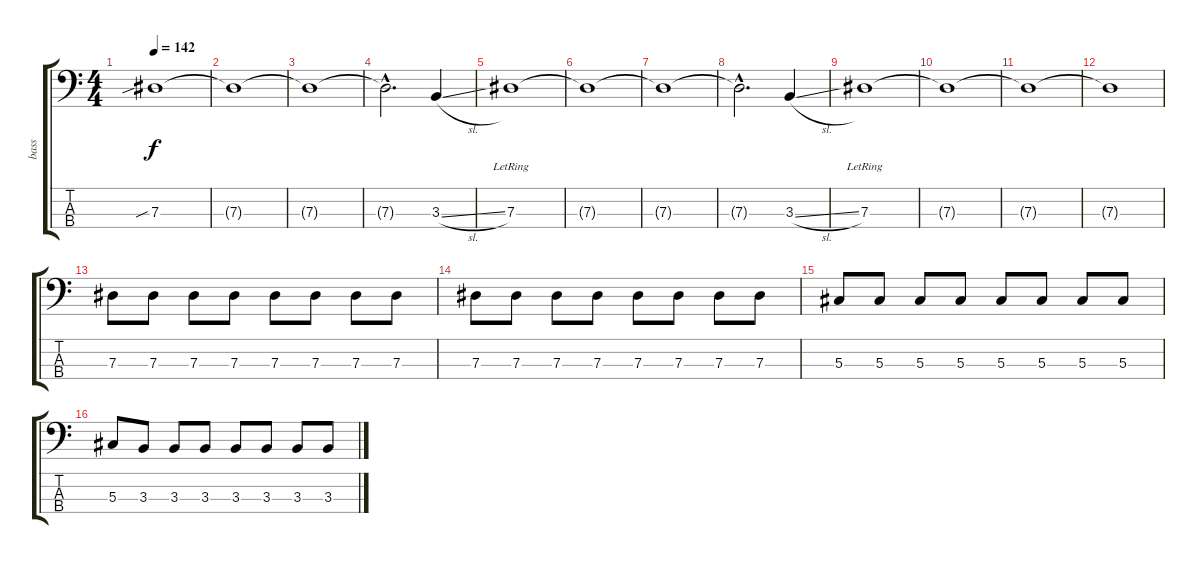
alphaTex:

\track ("bass" "bass") {instrument electricbasspick}
\staff {score tabs}
\tuning (Gb2 Db2 Ab1 Eb1) {hide}
\ts (4 4)
\tempo 142
\clef f4
\ks c
7.3{sib t}.1{dy f} |
7.3{t}.1 |
7.3{t}.1 |
7.3{hac t}.2{d} 3.3{sl}.4 |
7.3{lr}.1 |
7.3{t}.1 |
7.3{t}.1 |
7.3{hac t}.2{d} 3.3{sl}.4 |
7.3{lr}.1 |
7.3{t}.1 |
7.3{t}.1 |
7.3{t}.1 |
7.3.8 7.3.8 7.3.8 7.3.8 7.3.8 7.3.8 7.3.8 7.3.8 |
7.3.8 7.3.8 7.3.8 7.3.8 7.3.8 7.3.8 7.3.8 7.3.8 |
5.3.8 5.3.8 5.3.8 5.3.8 5.3.8 5.3.8 5.3.8 5.3.8 |
5.3.8 3.3.8 3.3.8 3.3.8 3.3.8 3.3.8 3.3.8 3.3.8
